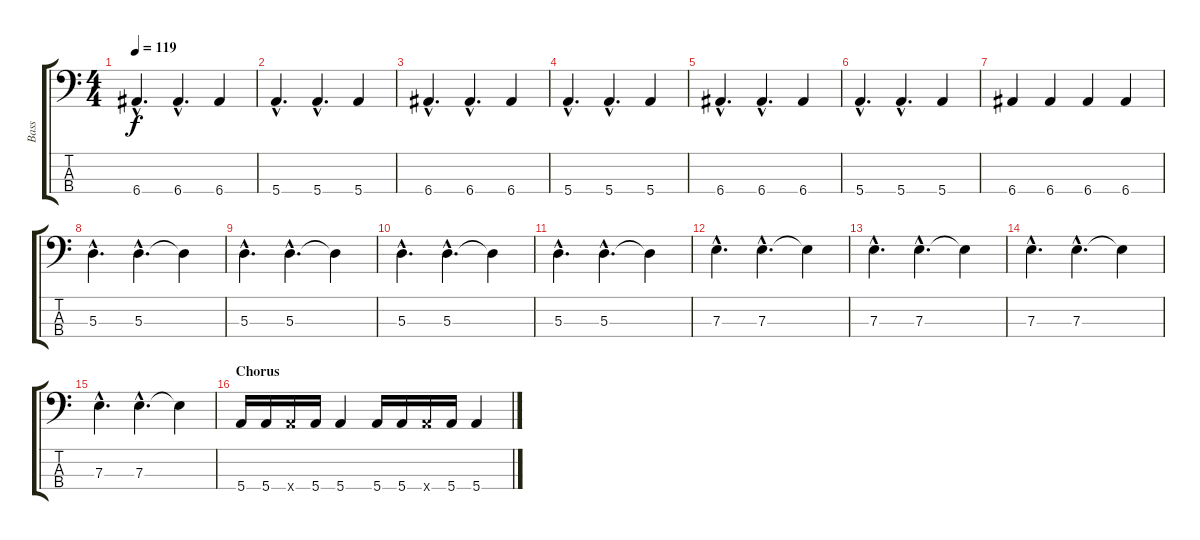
\track ("Bass" "Bass") {instrument electricbasspick}
\staff {score tabs}
\tuning (G2 D2 A1 E1) {hide}
\ts (4 4)
\tempo 119
\clef f4
\ks c
6.4{hac}.4{d dy f} 6.4{hac}.4{d} 6.4.4 |
5.4{hac}.4{d} 5.4{hac}.4{d} 5.4.4 |
6.4{hac}.4{d} 6.4{hac}.4{d} 6.4.4 |
5.4{hac}.4{d} 5.4{hac}.4{d} 5.4.4 |
6.4{hac}.4{d} 6.4{hac}.4{d} 6.4.4 |
5.4{hac}.4{d} 5.4{hac}.4{d} 5.4.4 |
6.4.4 6.4.4 6.4.4 6.4.4 |
5.3{hac}.4{d} 5.3{hac}.4{d} 5.3{t}.4 |
5.3{hac}.4{d} 5.3{hac}.4{d} 5.3{t}.4 |
5.3{hac}.4{d} 5.3{hac}.4{d} 5.3{t}.4 |
5.3{hac}.4{d} 5.3{hac}.4{d} 5.3{t}.4 |
7.3{hac}.4{d} 7.3{hac}.4{d} 7.3{t}.4 |
7.3{hac}.4{d} 7.3{hac}.4{d} 7.3{t}.4 |
7.3{hac}.4{d} 7.3{hac}.4{d} 7.3{t}.4 |
7.3{hac}.4{d} 7.3{hac}.4{d} 7.3{t}.4 |
\section ("" "Chorus")
5.4.16 5.4.16 5.4{x}.16 5.4.16 5.4.4 5.4.16 5.4.16 5.4{x}.16 5.4.16 5.4.4
